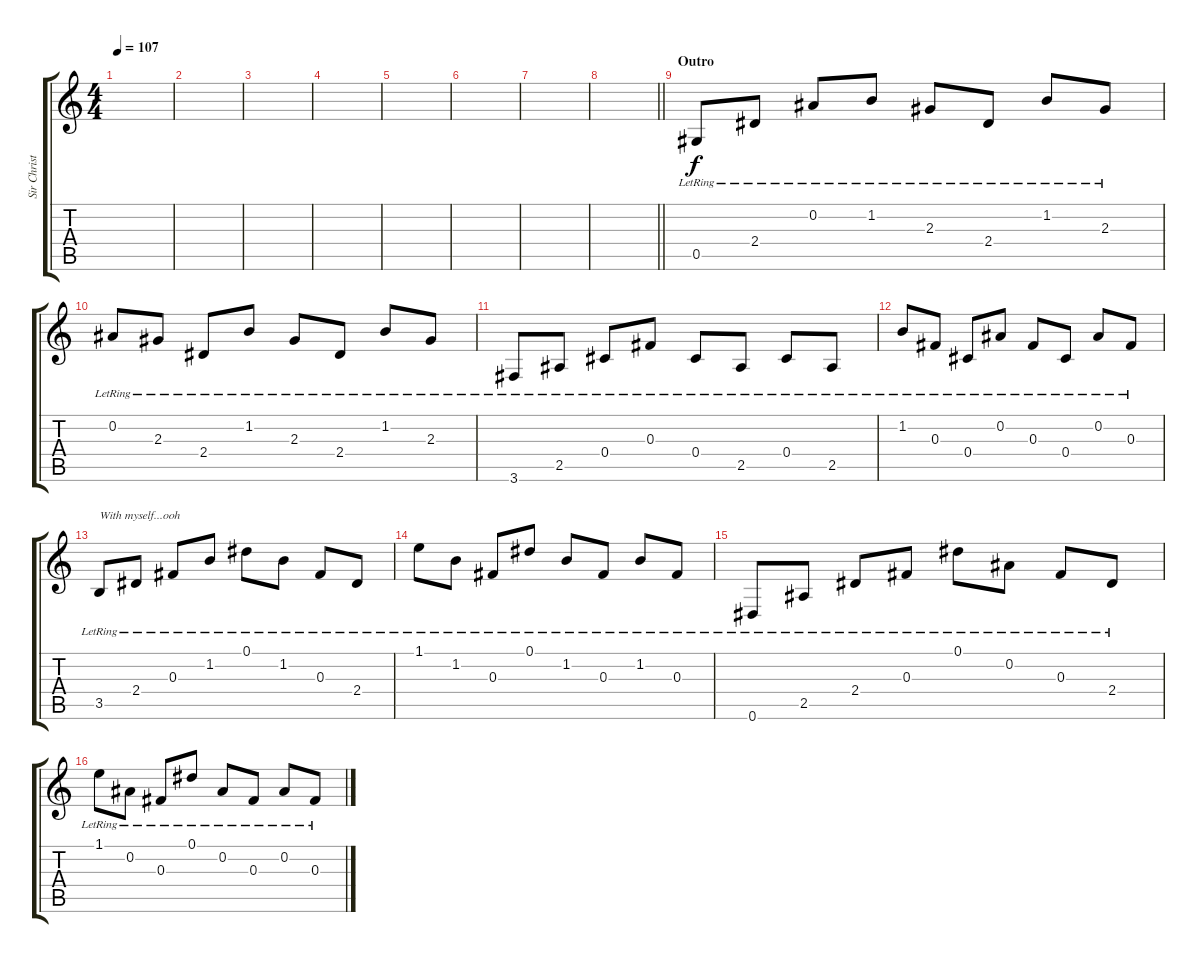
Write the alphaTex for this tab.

\track ("Sir Christus 1#" "Sir Christ") {instrument electricguitarclean}
\staff {score tabs}
\tuning (Eb4 Bb3 Gb3 Db3 Ab2 Eb2) {hide}
\ts (4 4)
\tempo 107
\clef g2
\ks c
|
|
|
|
|
|
|
\barLineRight lightlight
|
\section ("" "Outro")
0.5{lr}.8 2.4{lr}.8 0.2{lr}.8 1.2{lr}.8 2.3{lr}.8 2.4{lr}.8 1.2{lr}.8 2.3{lr}.8 |
0.2{lr}.8 2.3{lr}.8 2.4{lr}.8 1.2{lr}.8 2.3{lr}.8 2.4{lr}.8 1.2{lr}.8 2.3{lr}.8 |
3.6{lr}.8 2.5{lr}.8 0.4{lr}.8 0.3{lr}.8 0.4{lr}.8 2.5{lr}.8 0.4{lr}.8 2.5{lr}.8 |
1.2{lr}.8 0.3{lr}.8 0.4{lr}.8 0.2{lr}.8 0.3{lr}.8 0.4{lr}.8 0.2{lr}.8 0.3{lr}.8 |
3.5{lr}.8{txt "With myself...ooh"} 2.4{lr}.8 0.3{lr}.8 1.2{lr}.8 0.1{lr}.8 1.2{lr}.8 0.3{lr}.8 2.4{lr}.8 |
1.1{lr}.8 1.2{lr}.8 0.3{lr}.8 0.1{lr}.8 1.2{lr}.8 0.3{lr}.8 1.2{lr}.8 0.3{lr}.8 |
0.6{lr}.8 2.5{lr}.8 2.4{lr}.8 0.3{lr}.8 0.1{lr}.8 0.2{lr}.8 0.3{lr}.8 2.4{lr}.8 |
1.1{lr}.8 0.2{lr}.8 0.3{lr}.8 0.1{lr}.8 0.2{lr}.8 0.3{lr}.8 0.2{lr}.8 0.3{lr}.8
